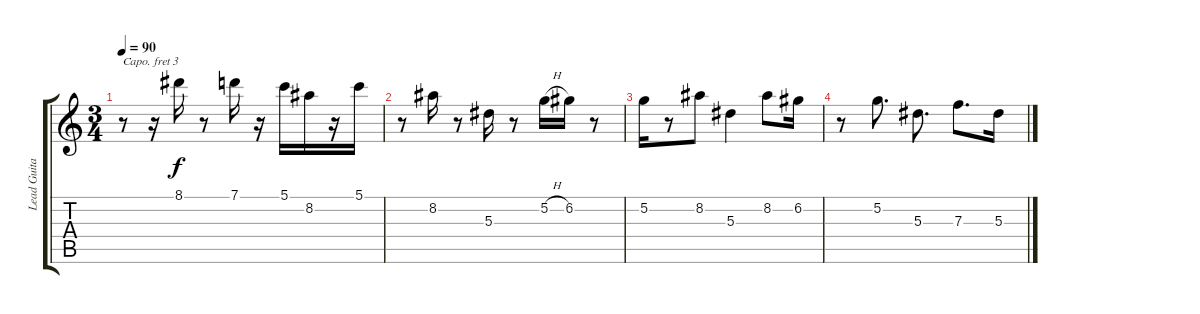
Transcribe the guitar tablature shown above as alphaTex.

\track ("Lead Guitar" "Lead Guita") {instrument acousticguitarsteel}
\staff {score tabs}
\capo 3
\tuning (E4 B3 G3 D3 A2 E2) {hide}
\ts (3 4)
\tempo 90
\clef g2
\ks c
r.8{dy f} r.16 8.1.16 r.8 7.1.16 r.16 5.1.16 8.2.16 r.16 5.1.16 |
r.8 8.2.16 r.8 5.3.16 r.8 5.2{h}.16 6.2.16 r.8 |
5.2.16 r.8 8.2.8 5.3.4 8.2.8 6.2.16 |
r.8 5.2.8{d} 5.3.8{d} 7.3.8{d} 5.3.16
